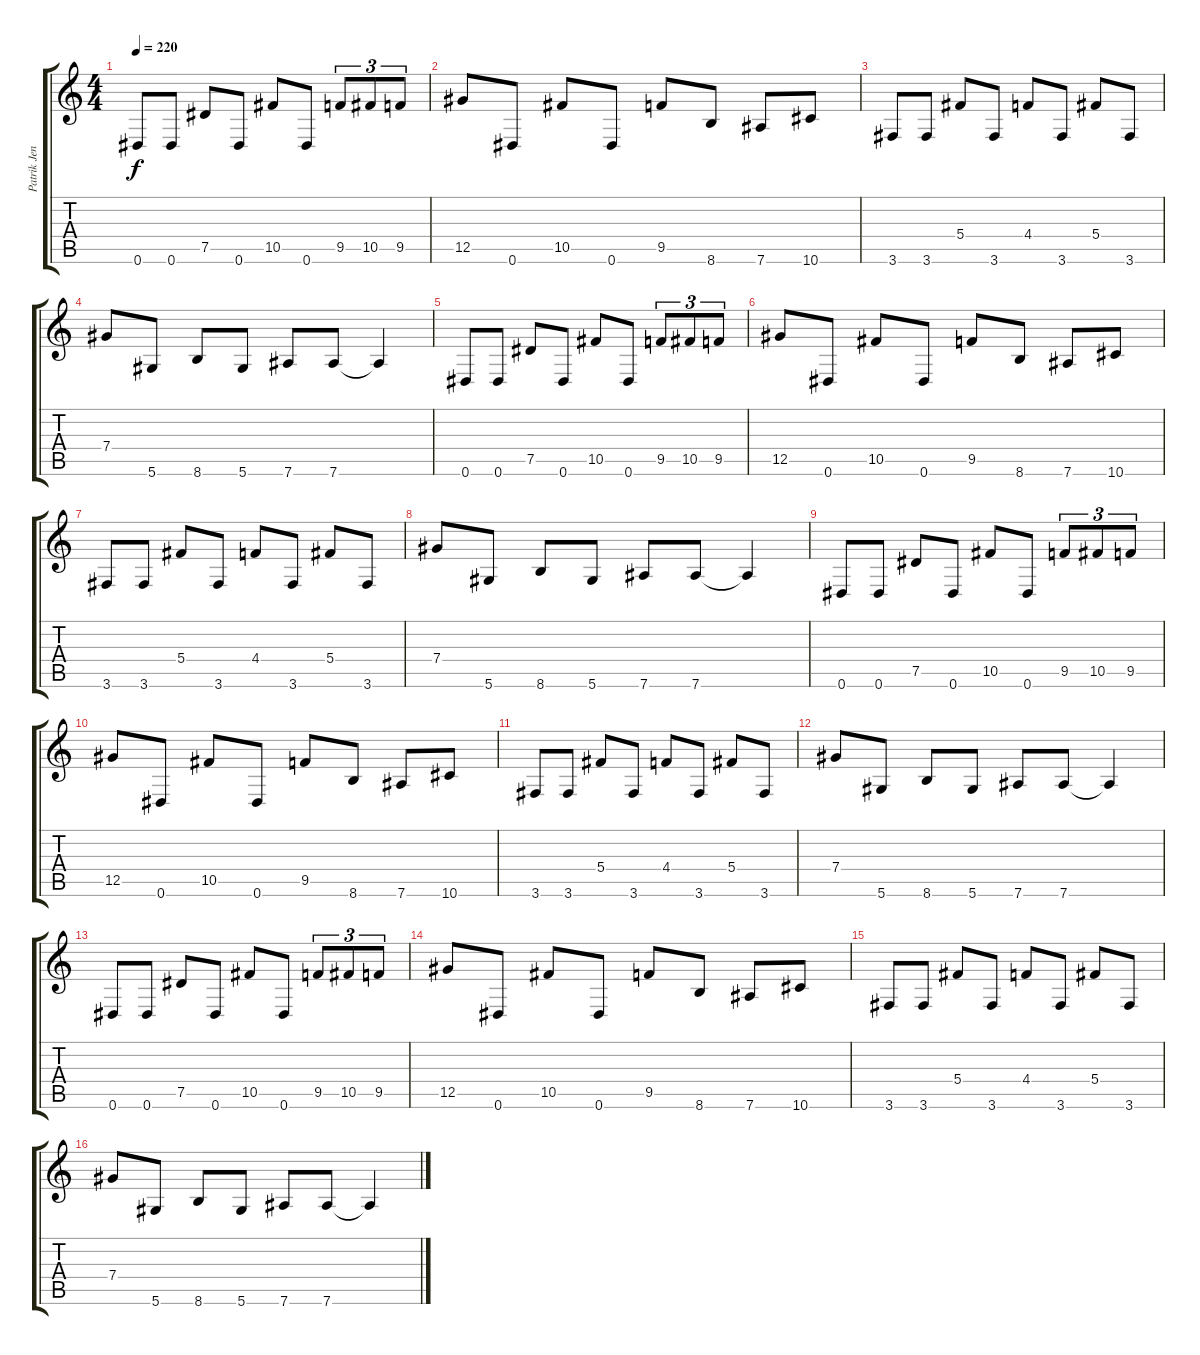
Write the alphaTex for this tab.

\track ("Patrik Jensen" "Patrik Jen") {instrument distortionguitar}
\staff {score tabs}
\tuning (Eb4 Bb3 Gb3 Db3 Ab2 Eb2) {hide}
\ts (4 4)
\tempo 220
\clef g2
\ks c
0.6.8{dy f instrument distortionguitar} 0.6.8 7.5.8 0.6.8 10.5.8 0.6.8 9.5.8{tu (3 2)} 10.5.8{tu (3 2)} 9.5.8{tu (3 2)} |
12.5.8 0.6.8 10.5.8 0.6.8 9.5.8 8.6.8 7.6.8 10.6.8 |
3.6.8 3.6.8 5.4.8 3.6.8 4.4.8 3.6.8 5.4.8 3.6.8 |
7.4.8 5.6.8 8.6.8 5.6.8 7.6.8 7.6.8 7.6{t}.4 |
0.6.8 0.6.8 7.5.8 0.6.8 10.5.8 0.6.8 9.5.8{tu (3 2)} 10.5.8{tu (3 2)} 9.5.8{tu (3 2)} |
12.5.8 0.6.8 10.5.8 0.6.8 9.5.8 8.6.8 7.6.8 10.6.8 |
3.6.8 3.6.8 5.4.8 3.6.8 4.4.8 3.6.8 5.4.8 3.6.8 |
7.4.8 5.6.8 8.6.8 5.6.8 7.6.8 7.6.8 7.6{t}.4 |
0.6.8 0.6.8 7.5.8 0.6.8 10.5.8 0.6.8 9.5.8{tu (3 2)} 10.5.8{tu (3 2)} 9.5.8{tu (3 2)} |
12.5.8 0.6.8 10.5.8 0.6.8 9.5.8 8.6.8 7.6.8 10.6.8 |
3.6.8 3.6.8 5.4.8 3.6.8 4.4.8 3.6.8 5.4.8 3.6.8 |
7.4.8 5.6.8 8.6.8 5.6.8 7.6.8 7.6.8 7.6{t}.4 |
0.6.8 0.6.8 7.5.8 0.6.8 10.5.8 0.6.8 9.5.8{tu (3 2)} 10.5.8{tu (3 2)} 9.5.8{tu (3 2)} |
12.5.8 0.6.8 10.5.8 0.6.8 9.5.8 8.6.8 7.6.8 10.6.8 |
3.6.8 3.6.8 5.4.8 3.6.8 4.4.8 3.6.8 5.4.8 3.6.8 |
7.4.8 5.6.8 8.6.8 5.6.8 7.6.8 7.6.8 7.6{t}.4
